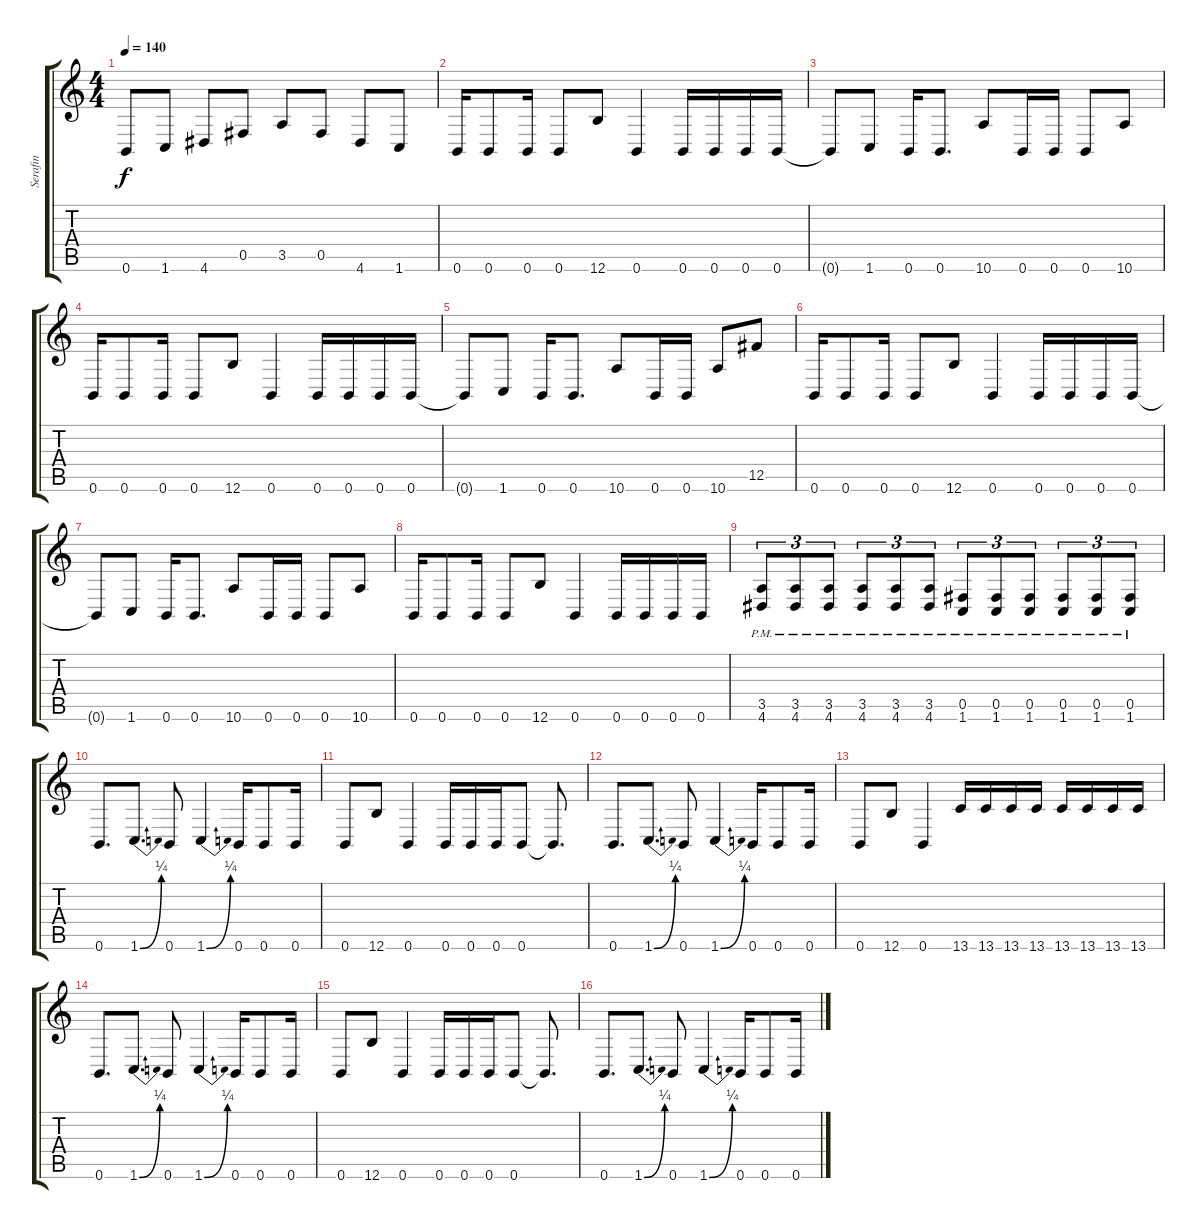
\track ("Serafin" "Serafin") {instrument distortionguitar}
\staff {score tabs}
\tuning (Db4 Ab3 E3 B2 Gb2 B1) {hide}
\ts (4 4)
\tempo 140
\clef g2
\ks c
0.6.8{dy f} 1.6.8 4.6.8 0.5.8 3.5.8 0.5.8 4.6.8 1.6.8 |
0.6.16 0.6.8 0.6.16 0.6.8 12.6.8 0.6.4 0.6.16 0.6.16 0.6.16 0.6.16 |
0.6{t}.8 1.6.8 0.6.16 0.6.8{d} 10.6.8 0.6.16 0.6.16 0.6.8 10.6.8 |
0.6.16 0.6.8 0.6.16 0.6.8 12.6.8 0.6.4 0.6.16 0.6.16 0.6.16 0.6.16 |
0.6{t}.8 1.6.8 0.6.16 0.6.8{d} 10.6.8 0.6.16 0.6.16 10.6.8 12.5.8 |
0.6.16 0.6.8 0.6.16 0.6.8 12.6.8 0.6.4 0.6.16 0.6.16 0.6.16 0.6.16 |
0.6{t}.8 1.6.8 0.6.16 0.6.8{d} 10.6.8 0.6.16 0.6.16 0.6.8 10.6.8 |
0.6.16 0.6.8 0.6.16 0.6.8 12.6.8 0.6.4 0.6.16 0.6.16 0.6.16 0.6.16 |
(3.5{pm} 4.6{pm}).8{tu (3 2)} (3.5{pm} 4.6{pm}).8{tu (3 2)} (3.5{pm} 4.6{pm}).8{tu (3 2)} (3.5{pm} 4.6{pm}).8{tu (3 2)} (3.5{pm} 4.6{pm}).8{tu (3 2)} (3.5{pm} 4.6{pm}).8{tu (3 2)} (0.5{pm} 1.6{pm}).8{tu (3 2)} (0.5{pm} 1.6{pm}).8{tu (3 2)} (0.5{pm} 1.6{pm}).8{tu (3 2)} (0.5{pm} 1.6{pm}).8{tu (3 2)} (0.5{pm} 1.6{pm}).8{tu (3 2)} (0.5{pm} 1.6{pm}).8{tu (3 2)} |
0.6.8{d} 1.6{be (bend 0 0 60 1)}.8{d} 0.6.8 1.6{be (bend 0 0 60 1)}.4 0.6.16 0.6.8 0.6.16 |
0.6.8 12.6.8 0.6.4 0.6.16 0.6.16 0.6.16 0.6.8 0.6{t}.8{d} |
0.6.8{d} 1.6{be (bend 0 0 60 1)}.8{d} 0.6.8 1.6{be (bend 0 0 60 1)}.4 0.6.16 0.6.8 0.6.16 |
0.6.8 12.6.8 0.6.4 13.6.16 13.6.16 13.6.16 13.6.16 13.6.16 13.6.16 13.6.16 13.6.16 |
0.6.8{d} 1.6{be (bend 0 0 60 1)}.8{d} 0.6.8 1.6{be (bend 0 0 60 1)}.4 0.6.16 0.6.8 0.6.16 |
0.6.8 12.6.8 0.6.4 0.6.16 0.6.16 0.6.16 0.6.8 0.6{t}.8{d} |
0.6.8{d} 1.6{be (bend 0 0 60 1)}.8{d} 0.6.8 1.6{be (bend 0 0 60 1)}.4 0.6.16 0.6.8 0.6.16
